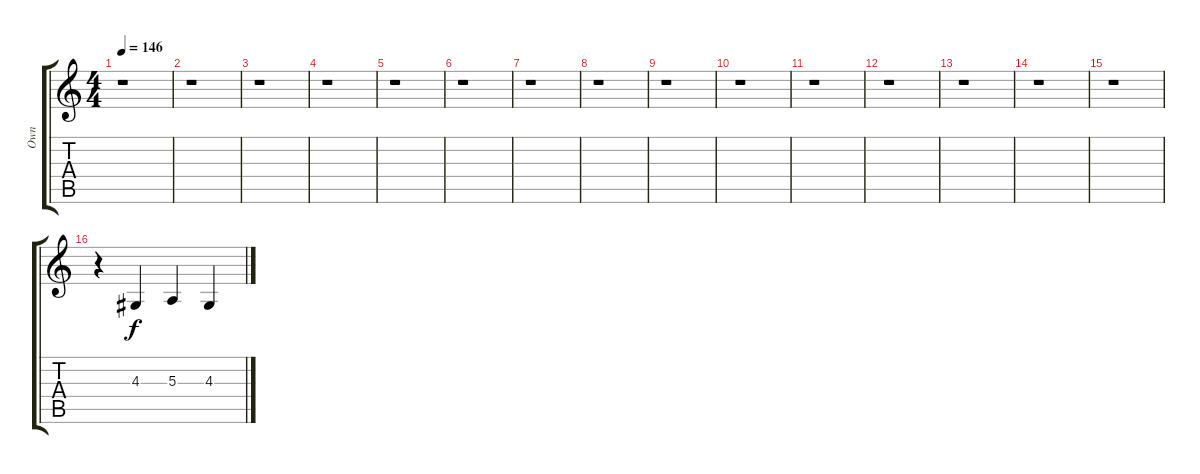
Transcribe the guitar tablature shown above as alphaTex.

\track ("Own" "Own") {instrument trumpet}
\staff {score tabs}
\tuning (Db4 Ab3 E3 B2 Gb2 Db2) {hide}
\ts (4 4)
\tempo 146
\clef g2
\ks c
r.1{dy f} |
r.1 |
r.1 |
r.1 |
r.1 |
r.1 |
r.1 |
r.1 |
r.1 |
r.1 |
r.1 |
r.1 |
r.1 |
r.1 |
r.1 |
r.4 4.3.4 5.3.4 4.3.4
